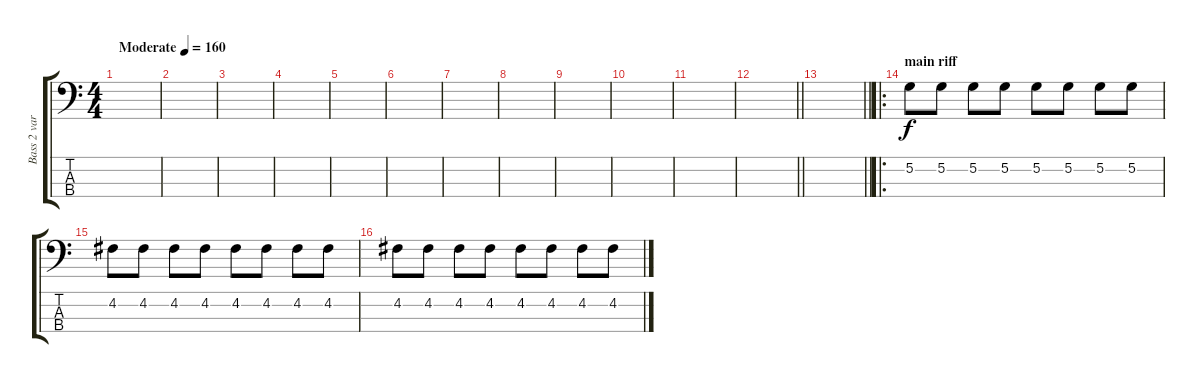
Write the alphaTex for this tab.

\track ("Bass 2 var" "Bass 2 var") {mute instrument electricbassfinger}
\staff {score tabs}
\tuning (G2 D2 A1 E1) {hide}
\ts (4 4)
\tempo (160 "Moderate")
\clef f4
\ks c
|
|
|
|
|
|
|
|
|
|
|
\barLineRight lightlight
|
\barLineRight lightlight
|
\ro
\section ("" "main riff")
5.2.8 5.2.8 5.2.8 5.2.8 5.2.8 5.2.8 5.2.8 5.2.8 |
4.2.8 4.2.8 4.2.8 4.2.8 4.2.8 4.2.8 4.2.8 4.2.8 |
4.2.8 4.2.8 4.2.8 4.2.8 4.2.8 4.2.8 4.2.8 4.2.8
